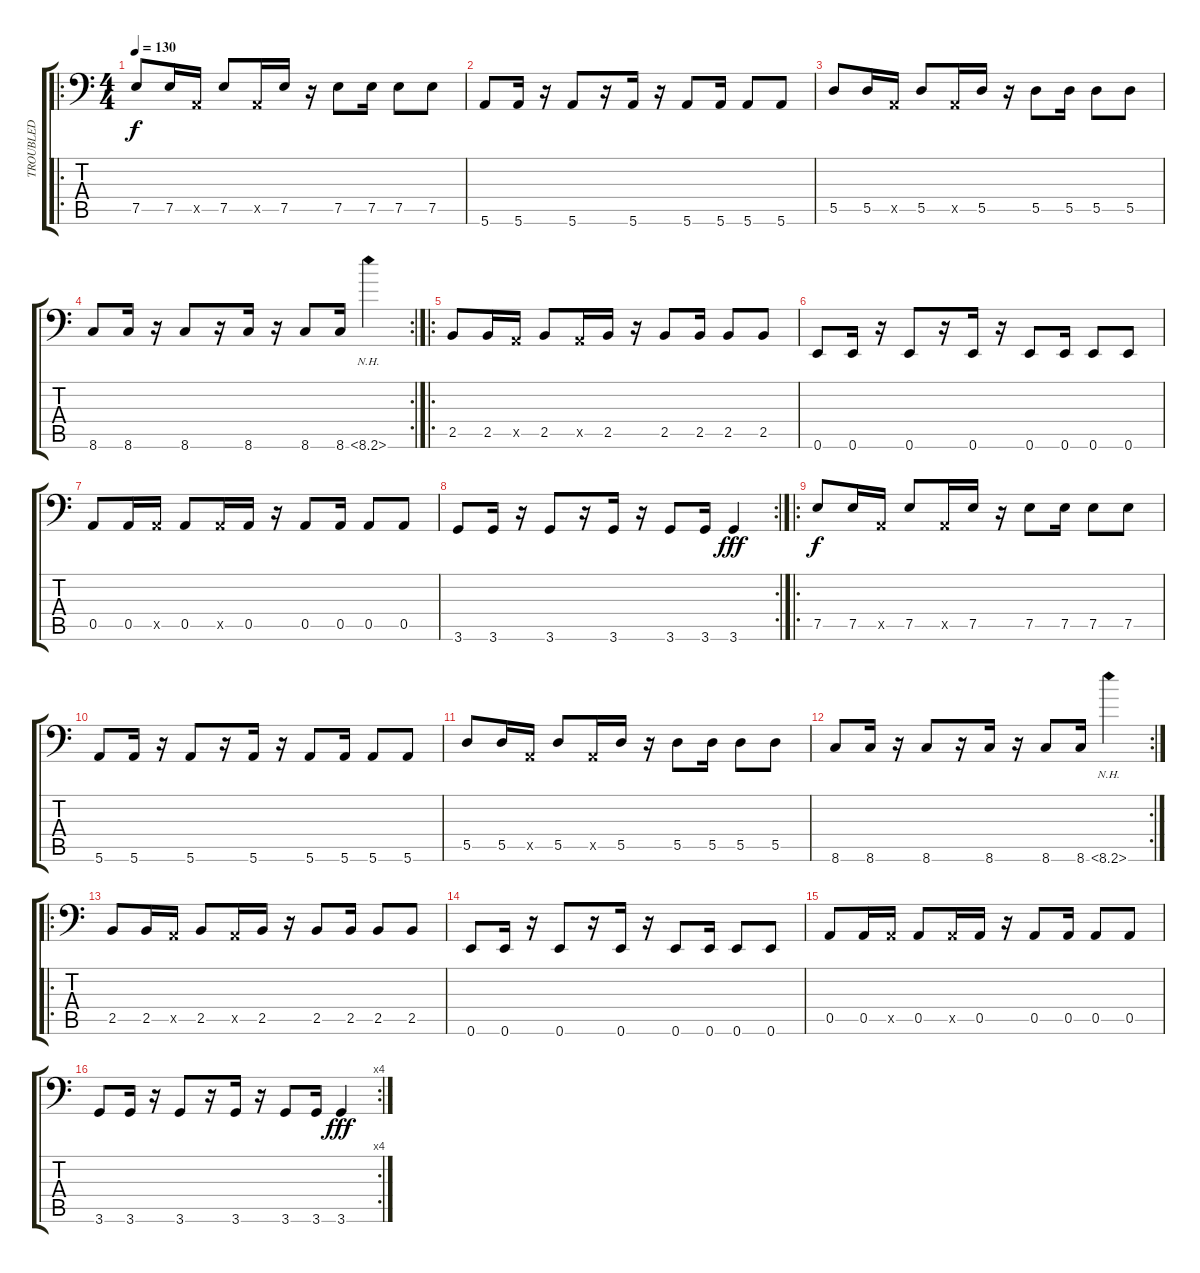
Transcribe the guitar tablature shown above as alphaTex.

\track ("TROUBLED" "TROUBLED") {instrument electricbassfinger}
\staff {score tabs}
\tuning (E3 B2 G2 D2 A1 E1) {hide}
\ro
\ts (4 4)
\tempo 130
\clef f4
\ks c
7.5.8{dy f} 7.5.16 0.5{x}.16 7.5.8 0.5{x}.16 7.5.16 r.16 7.5.8 7.5.16 7.5.8 7.5.8 |
5.6.8 5.6.16 r.16 5.6.8 r.16 5.6.16 r.16 5.6.8 5.6.16 5.6.8 5.6.8 |
5.5.8 5.5.16 0.5{x}.16 5.5.8 0.5{x}.16 5.5.16 r.16 5.5.8 5.5.16 5.5.8 5.5.8 |
\rc 2
8.6.8 8.6.16 r.16 8.6.8 r.16 8.6.16 r.16 8.6.8 8.6.16 8.6{nh}.4 |
\ro
2.5.8 2.5.16 0.5{x}.16 2.5.8 0.5{x}.16 2.5.16 r.16 2.5.8 2.5.16 2.5.8 2.5.8 |
0.6.8 0.6.16 r.16 0.6.8 r.16 0.6.16 r.16 0.6.8 0.6.16 0.6.8 0.6.8 |
0.5.8 0.5.16 0.5{x}.16 0.5.8 0.5{x}.16 0.5.16 r.16 0.5.8 0.5.16 0.5.8 0.5.8 |
\rc 2
3.6.8 3.6.16 r.16 3.6.8 r.16 3.6.16 r.16 3.6.8 3.6.16 3.6.4{dy fff} |
\ro
7.5.8{dy f} 7.5.16 0.5{x}.16 7.5.8 0.5{x}.16 7.5.16 r.16 7.5.8 7.5.16 7.5.8 7.5.8 |
5.6.8 5.6.16 r.16 5.6.8 r.16 5.6.16 r.16 5.6.8 5.6.16 5.6.8 5.6.8 |
5.5.8 5.5.16 0.5{x}.16 5.5.8 0.5{x}.16 5.5.16 r.16 5.5.8 5.5.16 5.5.8 5.5.8 |
\rc 2
8.6.8 8.6.16 r.16 8.6.8 r.16 8.6.16 r.16 8.6.8 8.6.16 8.6{nh}.4 |
\ro
2.5.8 2.5.16 0.5{x}.16 2.5.8 0.5{x}.16 2.5.16 r.16 2.5.8 2.5.16 2.5.8 2.5.8 |
0.6.8 0.6.16 r.16 0.6.8 r.16 0.6.16 r.16 0.6.8 0.6.16 0.6.8 0.6.8 |
0.5.8 0.5.16 0.5{x}.16 0.5.8 0.5{x}.16 0.5.16 r.16 0.5.8 0.5.16 0.5.8 0.5.8 |
\rc 4
3.6.8 3.6.16 r.16 3.6.8 r.16 3.6.16 r.16 3.6.8 3.6.16 3.6.4{dy fff}
